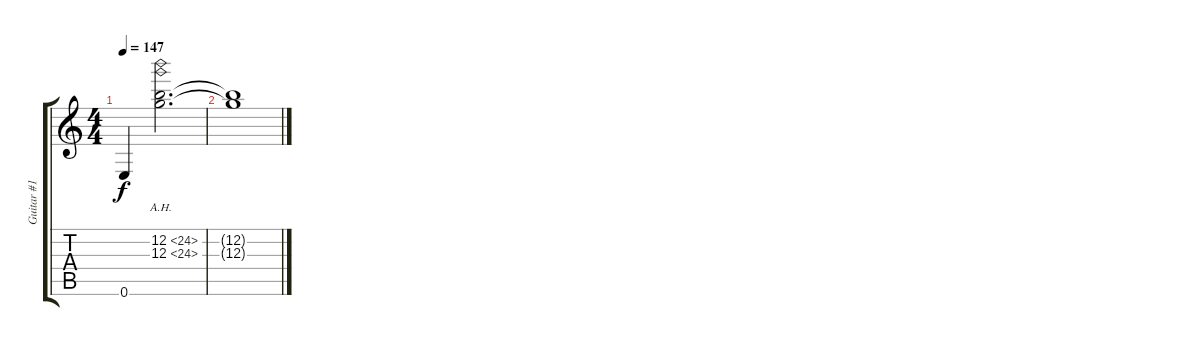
\track ("Guitar #1" "Guitar #1") {instrument acousticguitarsteel}
\staff {score tabs}
\tuning (E4 B3 G3 D3 A2 E2) {hide}
\ts (4 4)
\tempo 147
\clef g2
\ks c
0.6.4{dy f} (12.2{ah 12} 12.3{ah 12}).2{d} |
(12.2{t} 12.3{t}).1
